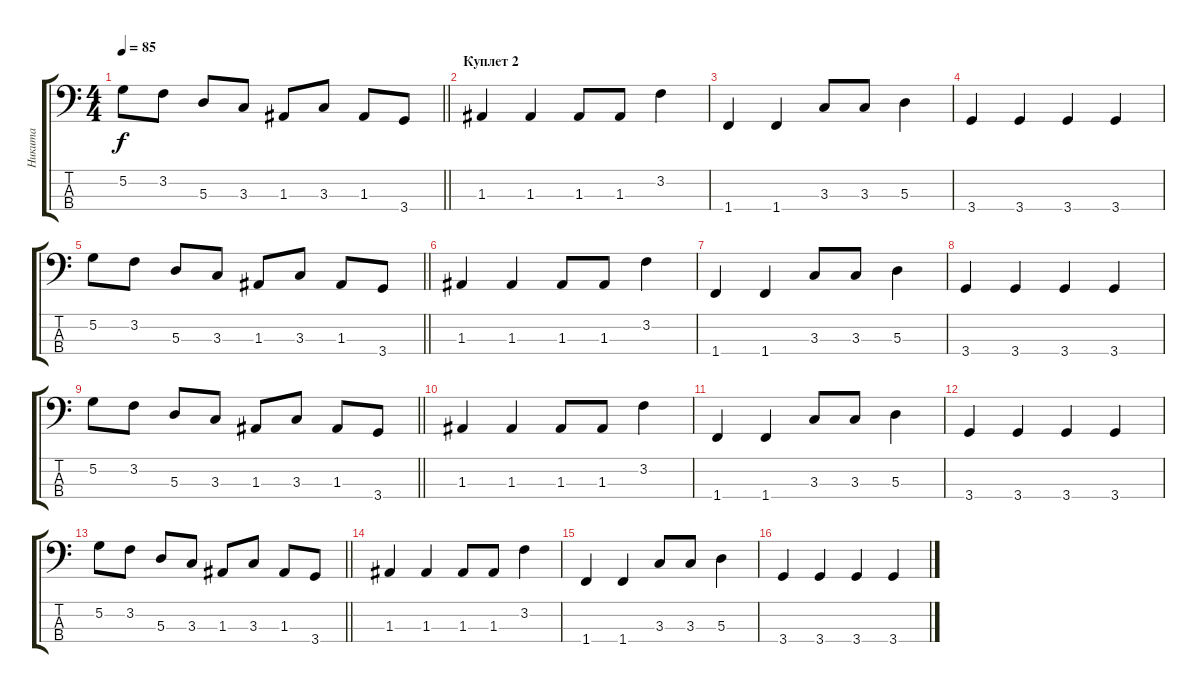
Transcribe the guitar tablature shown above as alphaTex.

\track ("Никита" "Никита") {instrument electricbasspick}
\staff {score tabs}
\tuning (G2 D2 A1 E1) {hide}
\ts (4 4)
\tempo 85
\clef f4
\barLineRight lightlight
\ks c
5.2.8{dy f} 3.2.8 5.3.8 3.3.8 1.3.8 3.3.8 1.3.8 3.4.8 |
\section ("" "Куплет 2")
1.3.4 1.3.4 1.3.8 1.3.8 3.2.4 |
1.4.4 1.4.4 3.3.8 3.3.8 5.3.4 |
3.4.4 3.4.4 3.4.4 3.4.4 |
\barLineRight lightlight
5.2.8 3.2.8 5.3.8 3.3.8 1.3.8 3.3.8 1.3.8 3.4.8 |
1.3.4 1.3.4 1.3.8 1.3.8 3.2.4 |
1.4.4 1.4.4 3.3.8 3.3.8 5.3.4 |
3.4.4 3.4.4 3.4.4 3.4.4 |
\barLineRight lightlight
5.2.8 3.2.8 5.3.8 3.3.8 1.3.8 3.3.8 1.3.8 3.4.8 |
1.3.4 1.3.4 1.3.8 1.3.8 3.2.4 |
1.4.4 1.4.4 3.3.8 3.3.8 5.3.4 |
3.4.4 3.4.4 3.4.4 3.4.4 |
\barLineRight lightlight
5.2.8 3.2.8 5.3.8 3.3.8 1.3.8 3.3.8 1.3.8 3.4.8 |
1.3.4 1.3.4 1.3.8 1.3.8 3.2.4 |
1.4.4 1.4.4 3.3.8 3.3.8 5.3.4 |
3.4.4 3.4.4 3.4.4 3.4.4
